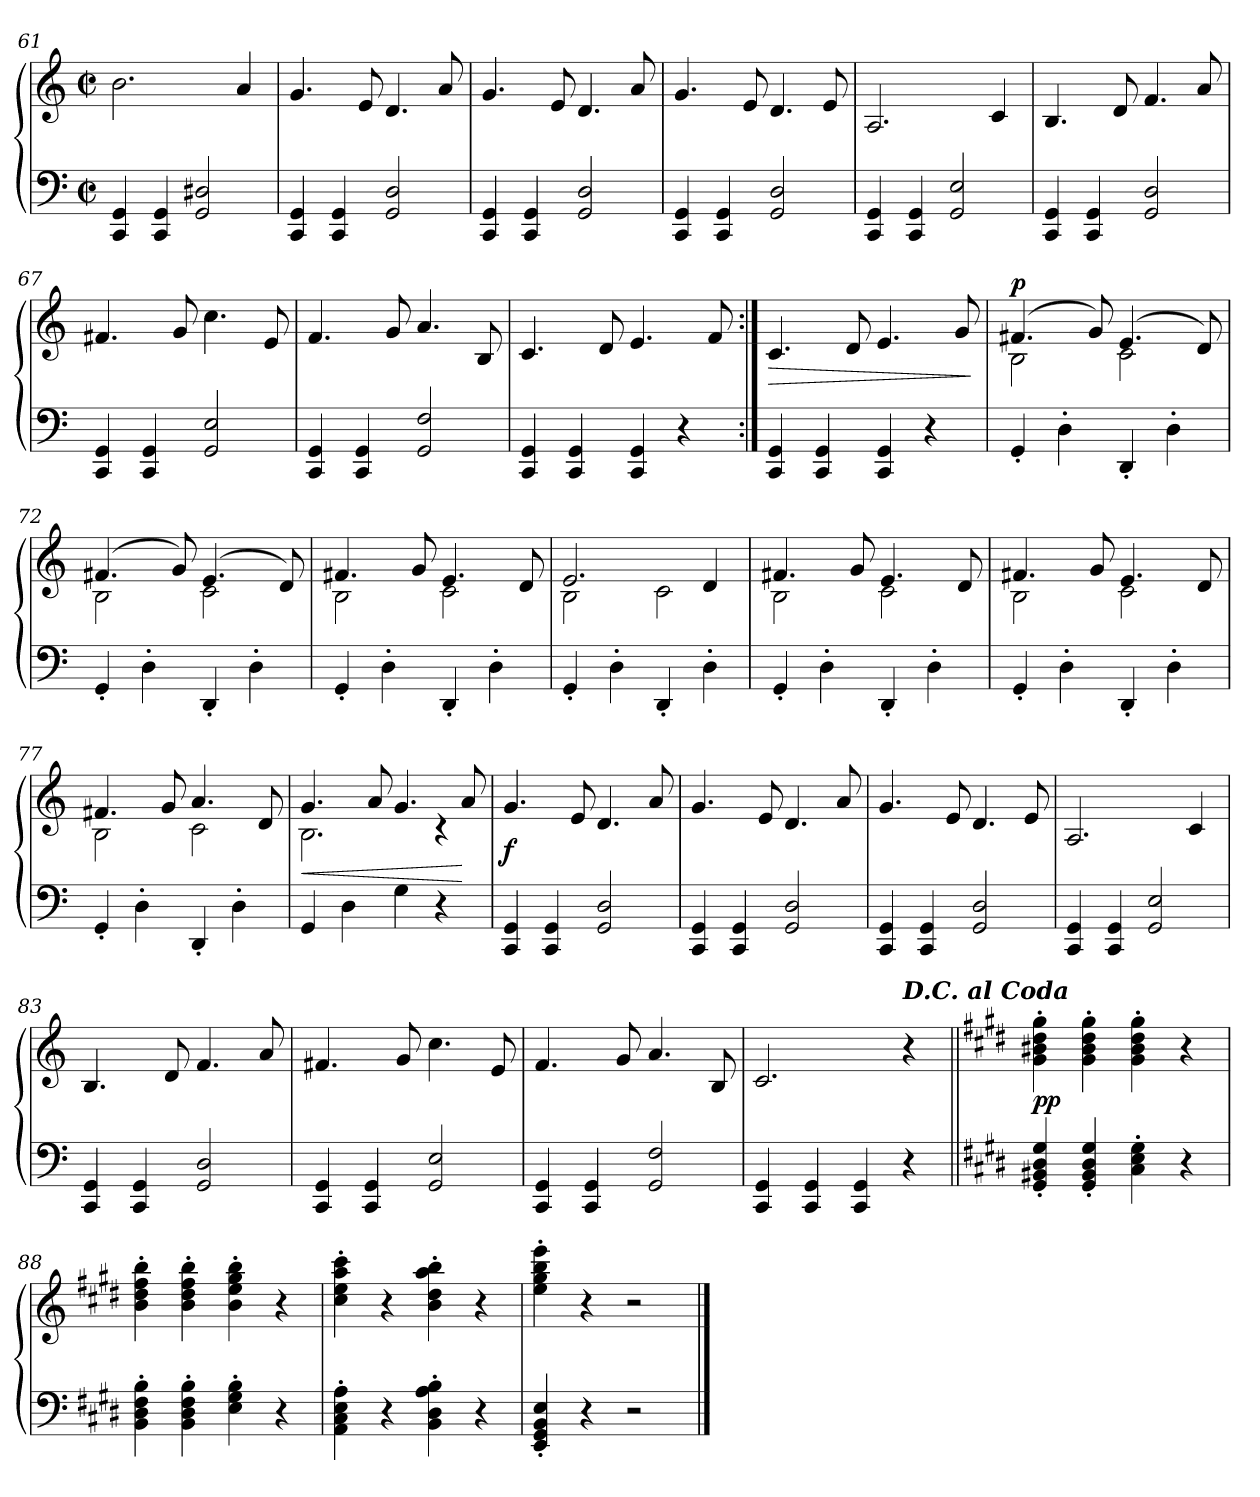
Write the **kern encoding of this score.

**kern	**kern	**dynam
*part1	*part1	*part1
*staff2	*staff1	*staff1/2
*clefF4	*clefG2	*
*k[]	*k[]	*
*C:	*C:	*
*M2/2	*M2/2	*
*met(c|)	*met(c|)	*
=61	=61	=61
4CC 4GG	2.b	.
4CC 4GG	.	.
2GG 2D#X	.	.
.	4a	.
=62	=62	=62
4CC 4GG	4.g	.
4CC 4GG	.	.
.	8e	.
2GG 2D	4.d	.
.	8a	.
=63	=63	=63
4CC 4GG	4.g	.
4CC 4GG	.	.
.	8e	.
2GG 2D	4.d	.
.	8a	.
=64	=64	=64
4CC 4GG	4.g	.
4CC 4GG	.	.
.	8e	.
2GG 2D	4.d	.
.	8e	.
=65	=65	=65
4CC 4GG	2.A	.
4CC 4GG	.	.
2GG 2E	.	.
.	4c	.
=66	=66	=66
4CC 4GG	4.B	.
4CC 4GG	.	.
.	8d	.
2GG 2D	4.f	.
.	8a	.
=67	=67	=67
4CC 4GG	4.f#X	.
4CC 4GG	.	.
.	8g	.
2GG 2E	4.cc	.
.	8e	.
=68	=68	=68
4CC 4GG	4.f	.
4CC 4GG	.	.
.	8g	.
2GG 2F	4.a	.
.	8B	.
=69	=69	=69
4CC 4GG	4.c	.
4CC 4GG	.	.
.	8d	.
4CC 4GG	4.e	.
4r	.	.
.	8f	.
=70:|!	=70:|!	=70:|!
4CC 4GG	4.c	>
4CC 4GG	.	.
.	8d	.
4CC 4GG	4.e	.
4r	.	.
.	8g	.
.	.	]
=71	=71	=71
*	*^	*
!	!	!	!LO:DY:a
4GG'	(4.f#X	2B	p
4D'	.	.	.
.	8g)	.	.
4DD'	(4.e	2c	.
4D'	.	.	.
.	8d)	.	.
=72	=72	=72	=72
4GG'	(4.f#X	2B	.
4D'	.	.	.
.	8g)	.	.
4DD'	(4.e	2c	.
4D'	.	.	.
.	8d)	.	.
=73	=73	=73	=73
4GG'	4.f#X	2B	.
4D'	.	.	.
.	8g	.	.
4DD'	4.e	2c	.
4D'	.	.	.
.	8d	.	.
=74	=74	=74	=74
4GG'	2.e	2B	.
4D'	.	.	.
4DD'	.	2c	.
4D'	4d	.	.
=75	=75	=75	=75
4GG'	4.f#X	2B	.
4D'	.	.	.
.	8g	.	.
4DD'	4.e	2c	.
4D'	.	.	.
.	8d	.	.
=76	=76	=76	=76
4GG'	4.f#X	2B	.
4D'	.	.	.
.	8g	.	.
4DD'	4.e	2c	.
4D'	.	.	.
.	8d	.	.
=77	=77	=77	=77
4GG'	4.f#X	2B	.
4D'	.	.	.
.	8g	.	.
4DD'	4.a	2c	.
4D'	.	.	.
.	8d	.	.
=78	=78	=78	=78
4GG	4.g	2.B	<
4D	.	.	.
.	8a	.	.
4G	4.g	.	.
4r	.	4rc	.
.	8a	.	[
*	*v	*v	*
=79	=79	=79
4CC 4GG	4.g	f
4CC 4GG	.	.
.	8e	.
2GG 2D	4.d	.
.	8a	.
=80	=80	=80
4CC 4GG	4.g	.
4CC 4GG	.	.
.	8e	.
2GG 2D	4.d	.
.	8a	.
=81	=81	=81
4CC 4GG	4.g	.
4CC 4GG	.	.
.	8e	.
2GG 2D	4.d	.
.	8e	.
=82	=82	=82
4CC 4GG	2.A	.
4CC 4GG	.	.
2GG 2E	.	.
.	4c	.
=83	=83	=83
4CC 4GG	4.B	.
4CC 4GG	.	.
.	8d	.
2GG 2D	4.f	.
.	8a	.
=84	=84	=84
4CC 4GG	4.f#X	.
4CC 4GG	.	.
.	8g	.
2GG 2E	4.cc	.
.	8e	.
=85	=85	=85
4CC 4GG	4.f	.
4CC 4GG	.	.
.	8g	.
2GG 2F	4.a	.
.	8B	.
=86	=86	=86
4CC 4GG	2.c	.
4CC 4GG	.	.
4CC 4GG	.	.
!	!LO:TX:a:Bi:t=D.C. al Coda	!
4r	4r	.
=87||	=87||	=87||
*k[f#c#g#d#]	*k[f#c#g#d#]	*
*E:	*E:	*
4GG#' 4BB#X' 4D#' 4G#'	4g#' 4b#X' 4dd#' 4gg#'	pp
4GG#' 4BB#' 4D#' 4G#'	4g#' 4b#' 4dd#' 4gg#'	.
4C#' 4E' 4G#'	4g#' 4b#' 4dd#' 4gg#'	.
4r	4r	.
=88	=88	=88
4BB' 4D#' 4F#' 4B'	4b' 4dd#' 4ff#' 4bb'	.
4BB' 4D#' 4F#' 4B'	4b' 4dd#' 4ff#' 4bb'	.
4E' 4G#' 4B'	4b' 4ee' 4gg#' 4bb'	.
4r	4r	.
=89	=89	=89
4AA' 4C#' 4E' 4A'	4cc#' 4ee' 4aa' 4ccc#'	.
4r	4r	.
4BB' 4D#' 4A' 4B'	4b' 4dd#' 4aa' 4bb'	.
4r	4r	.
=90	=90	=90
4EE' 4GG#' 4BB' 4E'	4ee' 4gg#' 4bb' 4eee'	.
4r	4r	.
2r	2r	.
==	==	==
*-	*-	*-
